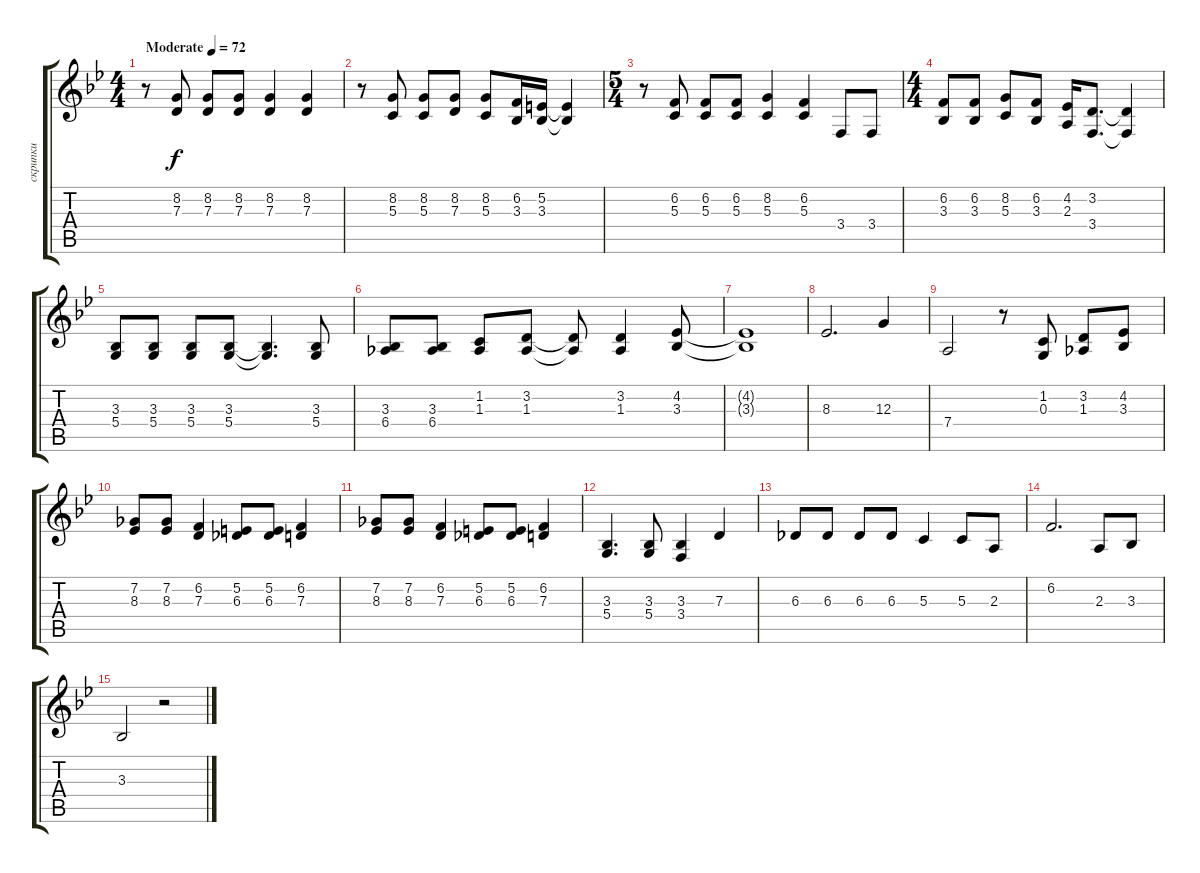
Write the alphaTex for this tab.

\track ("скрипки" "скрипки") {instrument stringensemble1}
\staff {score tabs}
\tuning (E4 B3 G3 D3 A2 E2) {hide}
\ts (4 4)
\tempo (72 "Moderate")
\clef g2
\ks bb
r.8{dy f instrument stringensemble1} (8.2 7.3).8 (8.2 7.3).8 (8.2 7.3).8 (8.2 7.3).4 (8.2 7.3).4 |
r.8 (8.2 5.3).8 (8.2 5.3).8 (8.2 7.3).8 (8.2 5.3).8 (6.2 3.3).16 (5.2 3.3).16 (5.2{t} 3.3{t}).4 |
\ts (5 4)
r.8 (6.2 5.3).8 (6.2 5.3).8 (6.2 5.3).8 (8.2 5.3).4 (6.2 5.3).4 3.4.8 3.4.8 |
\ts (4 4)
(6.2 3.3).8 (6.2 3.3).8 (8.2 5.3).8 (6.2 3.3).8 (4.2 2.3).16 (3.2 3.4).8{d} (3.2{t} 3.4{t}).4 |
(3.3 5.4).8 (3.3 5.4).8 (3.3 5.4).8 (3.3 5.4).8 (3.3{t} 5.4{t}).4{d} (3.3 5.4).8 |
(3.3 6.4).8 (3.3 6.4).8 (1.2 1.3).8 (3.2 1.3).8 (3.2{t} 1.3{t}).8 (3.2 1.3).4 (4.2 3.3).8 |
(4.2{t} 3.3{t}).1 |
8.3.2{d} 12.3.4 |
7.4.2 r.8 (1.2 0.3).8 (3.2 1.3).8 (4.2 3.3).8 |
(7.2 8.3).8 (7.2 8.3).8 (6.2 7.3).4 (5.2 6.3).8 (5.2 6.3).8 (6.2 7.3).4 |
(7.2 8.3).8 (7.2 8.3).8 (6.2 7.3).4 (5.2 6.3).8 (5.2 6.3).8 (6.2 7.3).4 |
(3.3 5.4).4{d} (3.3 5.4).8 (3.3 3.4).4 7.3.4 |
6.3.8 6.3.8 6.3.8 6.3.8 5.3.4 5.3.8 2.3.8 |
6.2.2{d} 2.3.8 3.3.8 |
3.3.2 r.2
